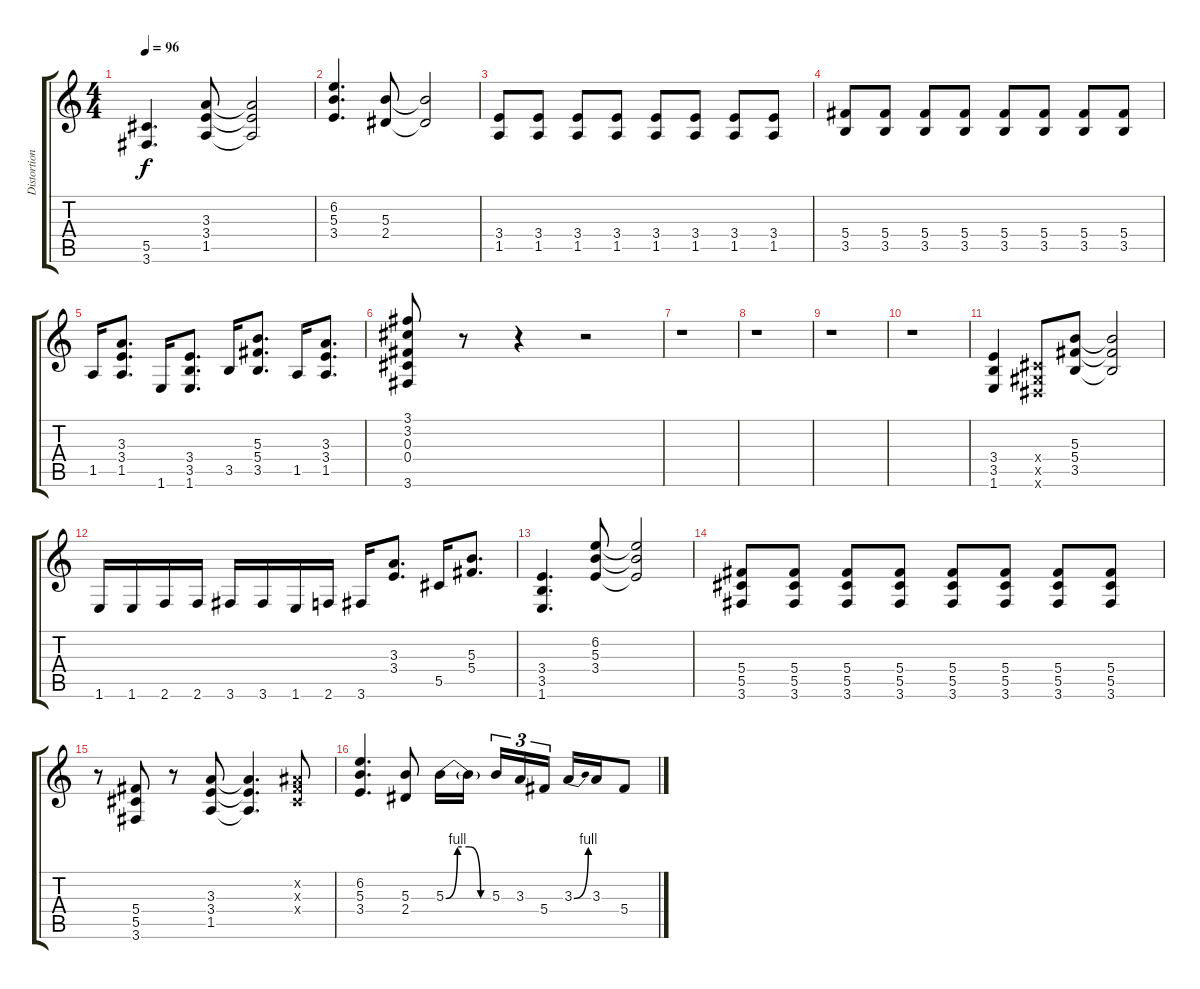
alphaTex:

\track ("Distortion Guitar " "Distortion") {instrument distortionguitar}
\staff {score tabs}
\tuning (Eb4 Bb3 Gb3 Db3 Ab2 Eb2) {hide}
\ts (4 4)
\tempo 96
\clef g2
\ks c
(5.5 3.6).4{d dy f} (3.3 3.4 1.5).8 (3.3{t} 3.4{t} 1.5{t}).2 |
(6.2 5.3 3.4).4{d} (5.3 2.4).8 (5.3{t} 2.4{t}).2 |
(3.4 1.5).8 (3.4 1.5).8 (3.4 1.5).8 (3.4 1.5).8 (3.4 1.5).8 (3.4 1.5).8 (3.4 1.5).8 (3.4 1.5).8 |
(5.4 3.5).8 (5.4 3.5).8 (5.4 3.5).8 (5.4 3.5).8 (5.4 3.5).8 (5.4 3.5).8 (5.4 3.5).8 (5.4 3.5).8 |
1.5.16 (3.3 3.4 1.5).8{d} 1.6.16 (3.4 3.5 1.6).8{d} 3.5.16 (5.3 5.4 3.5).8{d} 1.5.16 (3.3 3.4 1.5).8{d} |
(3.1 3.2 0.3 0.4 3.6).8 r.8 r.4 r.2 |
r.1 |
r.1 |
r.1 |
r.1 |
(3.4 3.5 1.6).4 (0.4{x} 0.5{x} 0.6{x}).8 (5.3 5.4 3.5).8 (5.3{t} 5.4{t} 3.5{t}).2 |
1.6.16 1.6.16 2.6.16 2.6.16 3.6.16 3.6.16 1.6.16 2.6.16 3.6.16 (3.3 3.4).8{d} 5.5.16 (5.3 5.4).8{d} |
(3.4 3.5 1.6).4{d} (6.2 5.3 3.4).8 (6.2{t} 5.3{t} 3.4{t}).2 |
(5.4 5.5 3.6).8 (5.4 5.5 3.6).8 (5.4 5.5 3.6).8 (5.4 5.5 3.6).8 (5.4 5.5 3.6).8 (5.4 5.5 3.6).8 (5.4 5.5 3.6).8 (5.4 5.5 3.6).8 |
r.8 (5.4 5.5 3.6).8 r.8 (3.3 3.4 1.5).8 (3.3{t} 3.4{t} 1.5{t}).4{d} (0.2{x} 0.3{x} 0.4{x}).8 |
(6.2 5.3 3.4).4{d} (5.3 2.4).8 5.3{be (custom 0 0 15 4 30 4 45 0 60 0)}.16 5.3{t}.16 5.3.16{tu (3 2)} 3.3.16{tu (3 2)} 5.4.16{tu (3 2)} 3.3{be (bend 0 0 60 4)}.16 3.3.16 5.4.8
